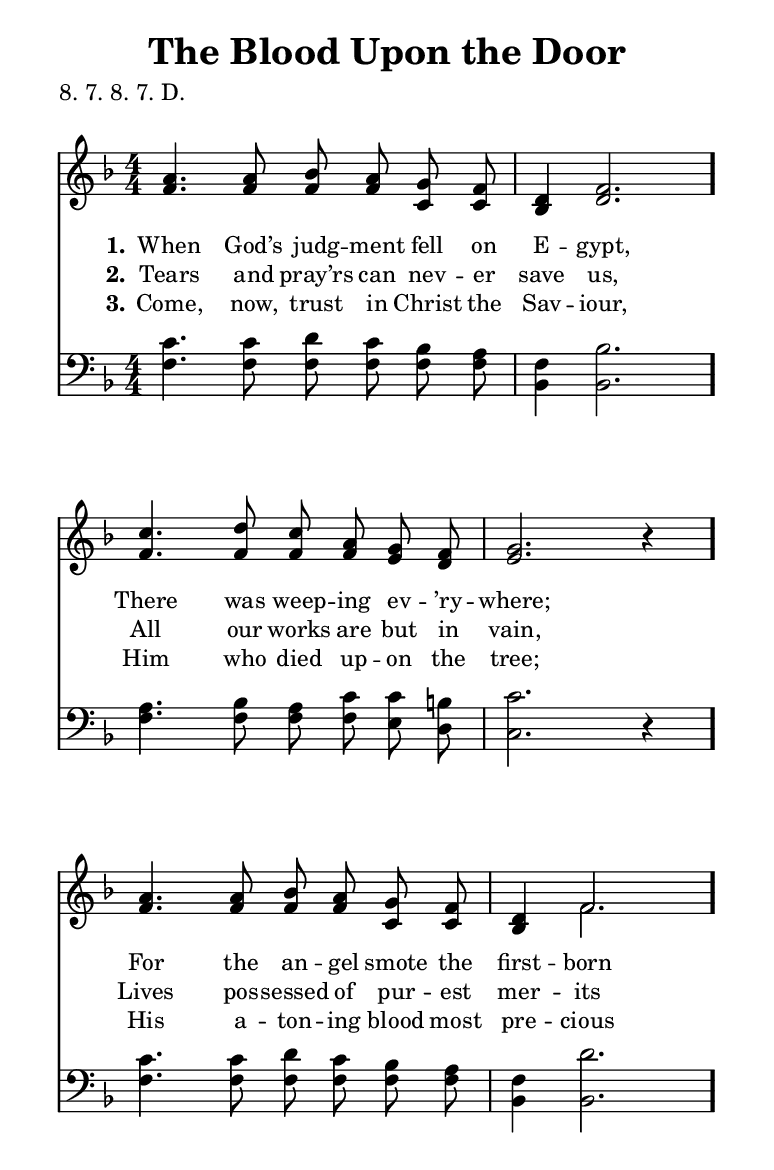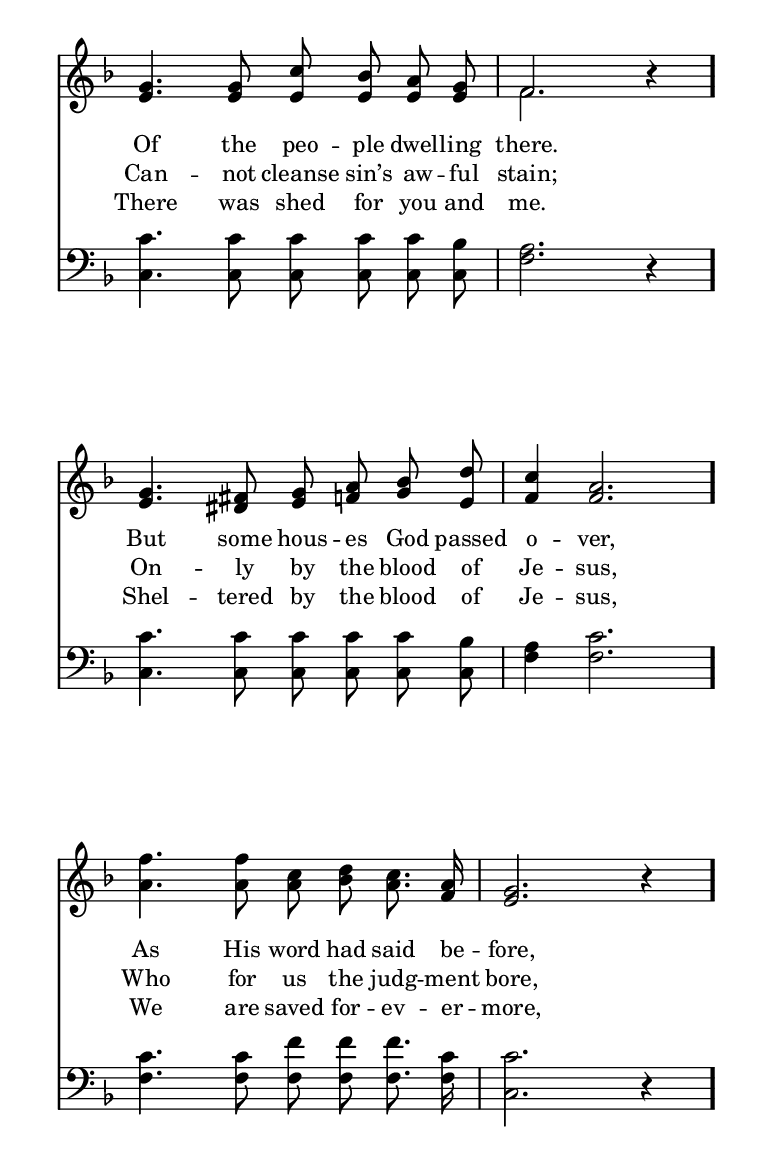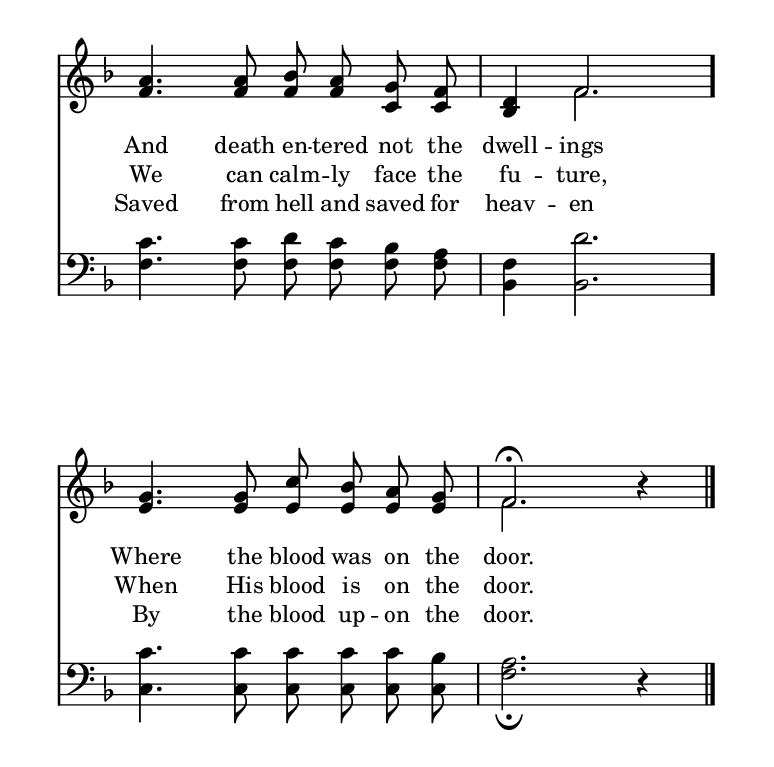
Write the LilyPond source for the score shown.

\include "common/global.ily"
\paper {
  \include "common/paper.ily"
}

\header{
  %gospel
  hymnnumber = "119"
  title = "The Blood Upon the Door"
  tunename = "Otter Lake"
  meter = "8. 7. 8. 7. D."
  poet = ""
  composer = ""
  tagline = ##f
}

% for fermata in MIDI
ta = { \tempo 4=80 }
tb = { \tempo 4=40 }

patternAA = { c4. c8 c8 c8 c8 c8 | c4 c2. }
patternAB = { c4. c8 c8 c8 c8 c8 | c2. c4 }
patternAC = { c4. c8 c8 c8 c8. c16 | c2. c4 }
patternAD = { c4. c8 c8 c8 c8 c8 | \ta c2. \tb c4 }

global = {
  \include "common/overrides.ily"
  \override Staff.TimeSignature.style = #'numbered
  \time 4/4
  \override Score.MetronomeMark.transparent = ##t % hide all fermata changes too
  \ta
  \key f \major
  \autoBeamOff
}

notesSoprano = {
\global
\relative c'' {

  \changePitch \patternAA { a a bes a g f | d f }
  \changePitch \patternAB { c' d c a g f | g r }
  \changePitch \patternAA { a a bes a g f | d f }
  \changePitch \patternAB { g g c bes a g | f r }

  \changePitch \patternAA { g fis g a bes d | c a }
  \changePitch \patternAC { f' f c d c a | g r }
  \changePitch \patternAA { a a bes a g f | d f }
  \changePitch \patternAD { g g c bes a g | f \fermata r }

  \bar "|."

}
}

notesAlto = {
\global
\relative e' {

  \changePitch \patternAA { f f f f c c | bes d }
  \changePitch \patternAB { f f f f e d | e r }
  \changePitch \patternAA { f f f f c c | bes f' }
  \changePitch \patternAB { e e e e e e | f r }

  \changePitch \patternAA { e dis e f g e | f f }
  \changePitch \patternAC { a a a bes a f | e r }
  \changePitch \patternAA { f f f f c c | bes f' }
  \changePitch \patternAD { e e e e e e | f r }

}
}

notesTenor = {
\global
\relative a {

  \changePitch \patternAA { c c d c bes a | f bes }
  \changePitch \patternAB { a bes a c c b! | c r }
  \changePitch \patternAA { c c d c bes a | f d' }
  \changePitch \patternAB { c c c c c bes | a r }

  \changePitch \patternAA { c c c c c bes | a c }
  \changePitch \patternAC { c c f f f c | c r }
  \changePitch \patternAA { c c d c bes a | f d' }
  \changePitch \patternAD { c c c c c bes | a r }

}
}

notesBass = {
\global
\relative f {

  \changePitch \patternAA { f f f f f f | bes, bes }
  \changePitch \patternAB { f' f f f e d | c r }
  \changePitch \patternAA { f f f f f f | bes, bes }
  \changePitch \patternAB { c c c c c c | f r }

  \changePitch \patternAA { c c c c c c | f f }
  \changePitch \patternAC { f f f f f f | c r }
  \changePitch \patternAA { f f f f f f | bes, bes }
  \changePitch \patternAD { c c c c c c | f_\fermata r }

}
}

wordsA = \lyricmode {
\set stanza = "1."

When God’s judg -- ment fell on E -- gypt, \bar "."
There was weep -- ing ev -- ’ry -- where; \bar "."
For the an -- gel smote the first -- born \bar "."
Of the peo -- ple dwell -- ing there. \bar "."
But some hous -- es God passed o -- ver, \bar "."
As His word had said be -- fore, \bar "."
And death en -- tered not the dwell -- ings \bar "."
Where the blood was on the door. \bar "."

}

wordsB = \lyricmode {
\set stanza = "2."

Tears and pray’rs can nev -- er save us,
All our works are but in vain,
Lives pos -- sessed of pur -- est mer -- its
Can -- not cleanse sin’s aw -- ful stain;
On -- ly by the blood of Je -- sus,
Who for us the judg -- ment bore,
We can calm -- ly face the fu -- ture,
When His blood is on the door.

}

wordsC = \lyricmode {
\set stanza = "3."

Come, now, trust in Christ the Sav -- iour,
Him who died up -- on the tree; % blue book changes "Him" to "He" erroneously
His a -- ton -- ing blood most pre -- cious
There was shed for you and me.
Shel -- tered by the blood of Je -- sus,
We are saved for -- ev -- er -- more,
Saved from hell and saved for heav -- en
By the blood up -- on the door.

}

\score {
  \context ChoirStaff <<
    \context Staff = upper <<
      \set Staff.autoBeaming = ##f
      \set ChoirStaff.systemStartDelimiter = #'SystemStartBar
      \set ChoirStaff.printPartCombineTexts = ##f
      \partcombine #'(2 . 9) \notesSoprano \notesAlto
      \context NullVoice = sopranos { \voiceOne << \notesSoprano >> }
      \context Lyrics = one   \lyricsto sopranos \wordsA
      \context Lyrics = two   \lyricsto sopranos \wordsB
      \context Lyrics = three \lyricsto sopranos \wordsC
    >>
    \context Staff = men <<
      \set Staff.autoBeaming = ##f
      \clef bass
      \set ChoirStaff.printPartCombineTexts = ##f
      \partcombine #'(2 . 9) \notesTenor \notesBass
    >>
  >>
  \layout {
    \include "common/layout.ily"
  }
  \midi{
    \include "common/midi.ily"
  }
}

\version "2.19.49"  % necessary for upgrading to future LilyPond versions.

% vi:set et ts=2 sw=2 ai nocindent syntax=lilypond:
